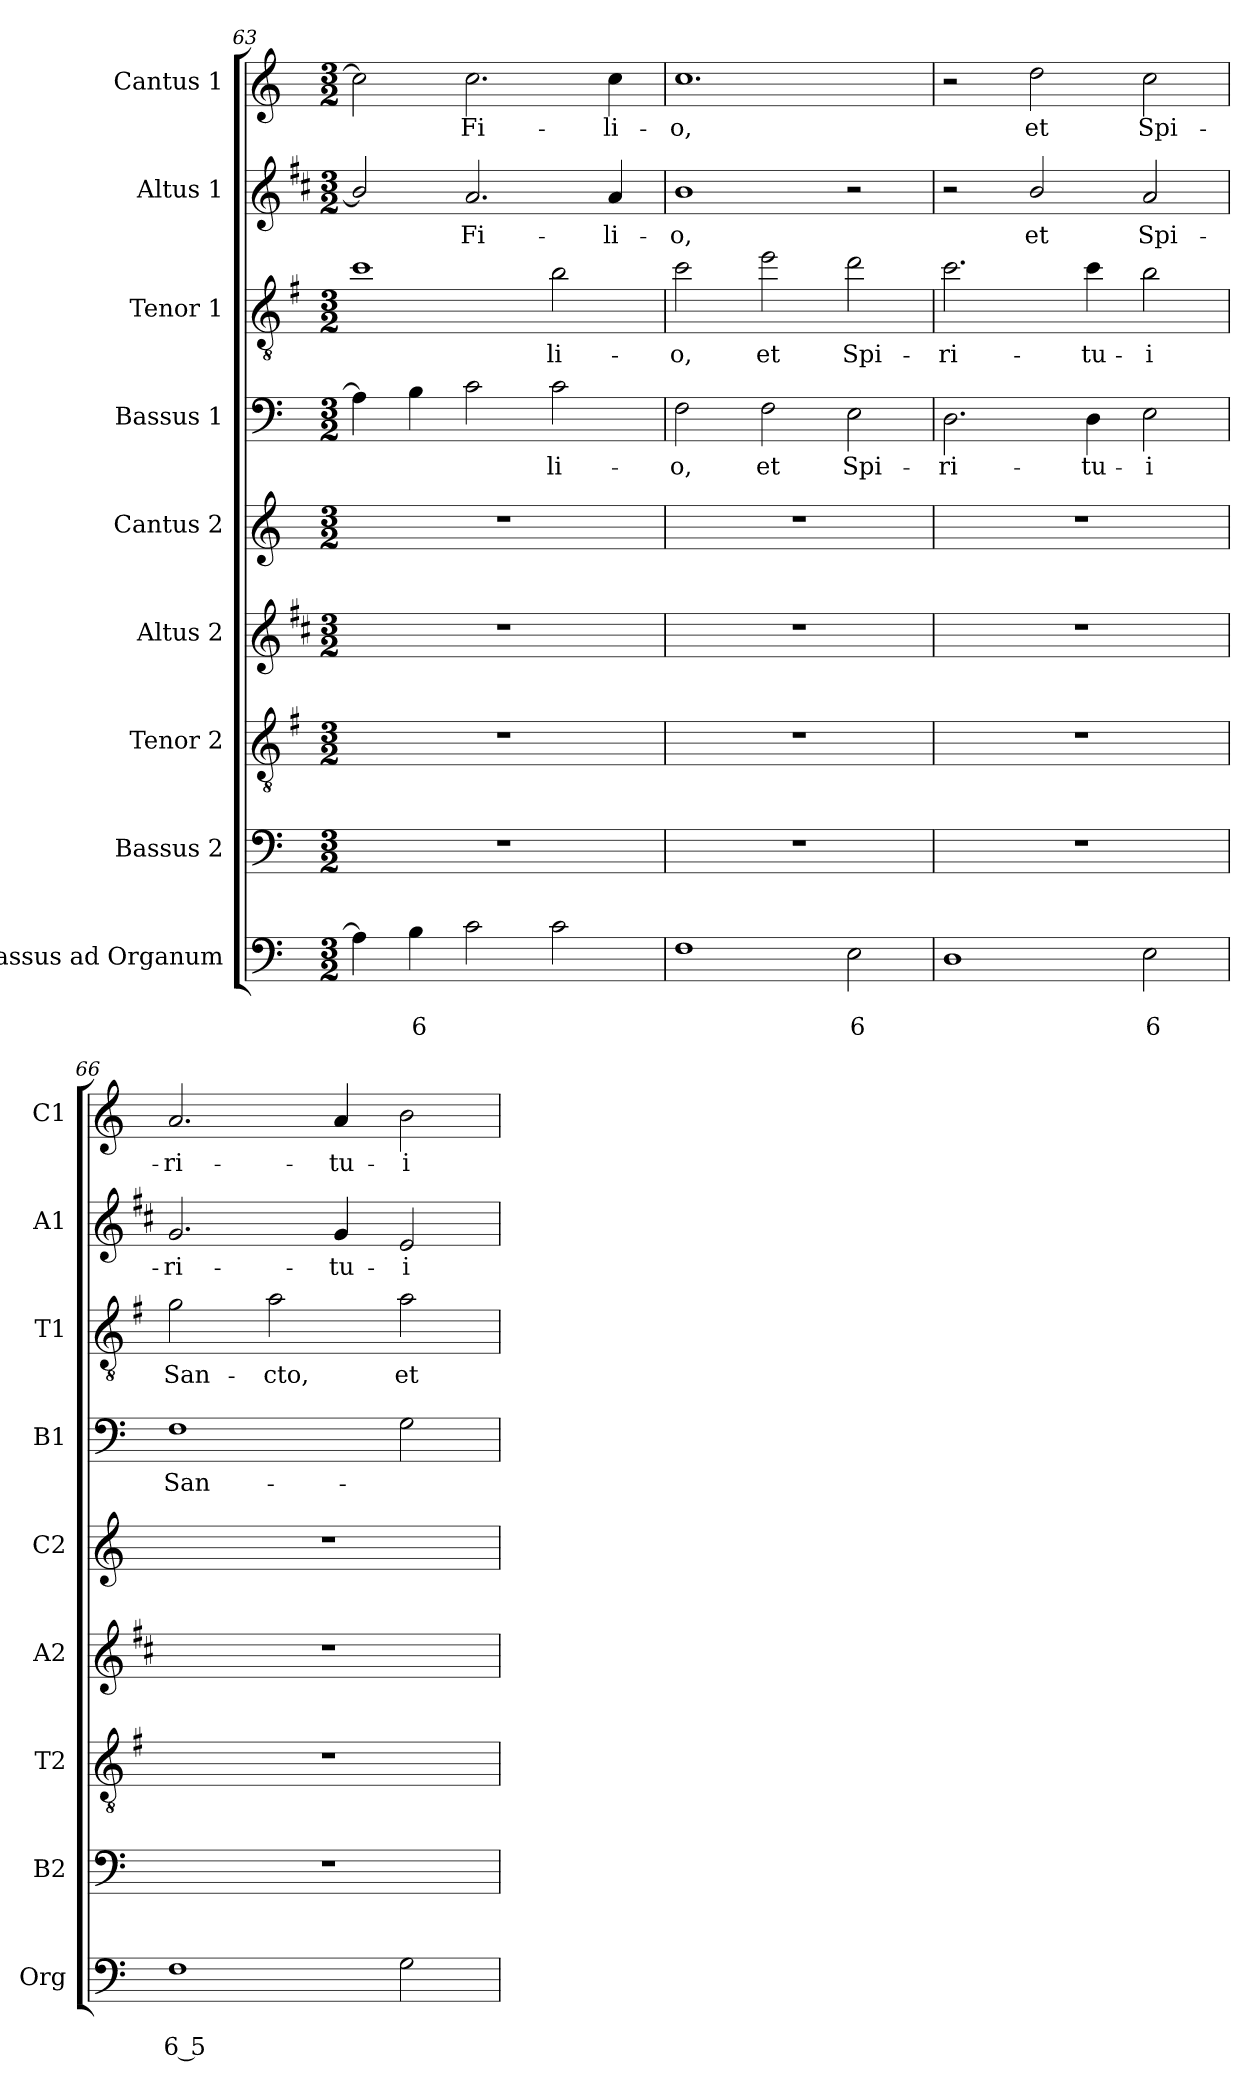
**kern	**text	**text	**kern	**kern	**kern	**kern	**kern	**text	**kern	**text	**kern	**text	**kern	**text
*part9	*part9	*part9	*part8	*part7	*part6	*part5	*part4	*part4	*part3	*part3	*part2	*part2	*part1	*part1
*staff9	*staff9	*staff9	*staff8	*staff7	*staff6	*staff5	*staff4	*staff4	*staff3	*staff3	*staff2	*staff2	*staff1	*staff1
*I"Bassus ad Organum	*	*	*I"Bassus 2	*I"Tenor 2	*I"Altus 2	*I"Cantus 2	*I"Bassus 1	*	*I"Tenor 1	*	*I"Altus 1	*	*I"Cantus 1	*
*I'Org	*	*	*I'B2	*I'T2	*I'A2	*I'C2	*I'B1	*	*I'T1	*	*I'A1	*	*I'C1	*
*clefF4	*	*	*clefF4	*clefGv2	*clefG2	*clefG2	*clefF4	*	*clefGv2	*	*clefG2	*	*clefG2	*
*	*	*	*	*ITrd4c7	*ITrd1c2	*	*	*	*ITrd4c7	*	*ITrd1c2	*	*	*
*k[]	*	*	*k[]	*k[]	*k[]	*k[]	*k[]	*	*k[]	*	*k[]	*	*k[]	*
*C:	*	*	*C:	*C:	*C:	*C:	*C:	*	*C:	*	*C:	*	*C:	*
*M3/2	*	*	*M3/2	*M3/2	*M3/2	*M3/2	*M3/2	*	*M3/2	*	*M3/2	*	*M3/2	*
=63	=63	=63	=63	=63	=63	=63	=63	=63	=63	=63	=63	=63	=63	=63
4A\]	.	.	1.r	1.r	1.r	1.r	4A\]	.	1f	.	2a/]	.	2cc\]	.
!	!	!LO:LY:b	!	!	!	!	!	!	!	!	!	!	!	!
4B\	.	6	.	.	.	.	4B\	.	.	.	.	.	.	.
!	!	!	!	!	!	!	!	!	!	!	!	!LO:LY:b	!	!LO:LY:b
2c\	.	.	.	.	.	.	2c\	.	.	.	2.g/	Fi-	2.cc\	Fi-
!	!	!	!	!	!	!	!	!LO:LY:b	!	!LO:LY:b	!	!	!	!
2c\	.	.	.	.	.	.	2c\	-li-	2e\	-li-	.	.	.	.
!	!	!	!	!	!	!	!	!	!	!	!	!LO:LY:b	!	!LO:LY:b
.	.	.	.	.	.	.	.	.	.	.	4g/	-li-	4cc\	-li-
!!LO:PB:g=z
=64	=64	=64	=64	=64	=64	=64	=64	=64	=64	=64	=64	=64	=64	=64
!	!	!	!	!	!	!	!	!LO:LY:b	!	!LO:LY:b	!	!LO:LY:b	!	!LO:LY:b
1F	.	.	1.r	1.r	1.r	1.r	2F\	-o,	2f\	-o,	1a	-o,	1.cc	-o,
!	!	!	!	!	!	!	!	!LO:LY:b	!	!LO:LY:b	!	!	!	!
.	.	.	.	.	.	.	2F\	et	2a\	et	.	.	.	.
!	!	!LO:LY:b	!	!	!	!	!	!LO:LY:b	!	!LO:LY:b	!	!	!	!
2E\	.	6	.	.	.	.	2E\	Spi-	2g\	Spi-	2r	.	.	.
=65	=65	=65	=65	=65	=65	=65	=65	=65	=65	=65	=65	=65	=65	=65
!	!	!	!	!	!	!	!	!LO:LY:b	!	!LO:LY:b	!	!	!	!
1D	.	.	1.r	1.r	1.r	1.r	2.D\	-ri-	2.f\	-ri-	2r	.	2r	.
!	!	!	!	!	!	!	!	!	!	!	!	!LO:LY:b	!	!LO:LY:b
.	.	.	.	.	.	.	.	.	.	.	2a/	et	2dd\	et
!	!	!	!	!	!	!	!	!LO:LY:b	!	!LO:LY:b	!	!	!	!
.	.	.	.	.	.	.	4D\	-tu-	4f\	-tu-	.	.	.	.
!	!	!LO:LY:b	!	!	!	!	!	!LO:LY:b	!	!LO:LY:b	!	!LO:LY:b	!	!LO:LY:b
2E\	.	6	.	.	.	.	2E\	-i	2e\	-i	2g/	Spi-	2cc\	Spi-
=66	=66	=66	=66	=66	=66	=66	=66	=66	=66	=66	=66	=66	=66	=66
!	!	!LO:LY:b	!	!	!	!	!	!LO:LY:b	!	!LO:LY:b	!	!LO:LY:b	!	!LO:LY:b
1F	.	6 5	1.r	1.r	1.r	1.r	1F	San-	2c\	San-	2.f/	-ri-	2.a/	-ri-
!	!	!	!	!	!	!	!	!	!	!LO:LY:b	!	!	!	!
.	.	.	.	.	.	.	.	.	2d\	-cto,	.	.	.	.
!	!	!	!	!	!	!	!	!	!	!	!	!LO:LY:b	!	!LO:LY:b
.	.	.	.	.	.	.	.	.	.	.	4f/	-tu-	4a/	-tu-
!	!	!	!	!	!	!	!	!	!	!LO:LY:b	!	!LO:LY:b	!	!LO:LY:b
2G\	.	.	.	.	.	.	2G\	.	2d\	et	2d/	-i	2b\	-i
=	=	=	=	=	=	=	=	=	=	=	=	=	=	=
*-	*-	*-	*-	*-	*-	*-	*-	*-	*-	*-	*-	*-	*-	*-
